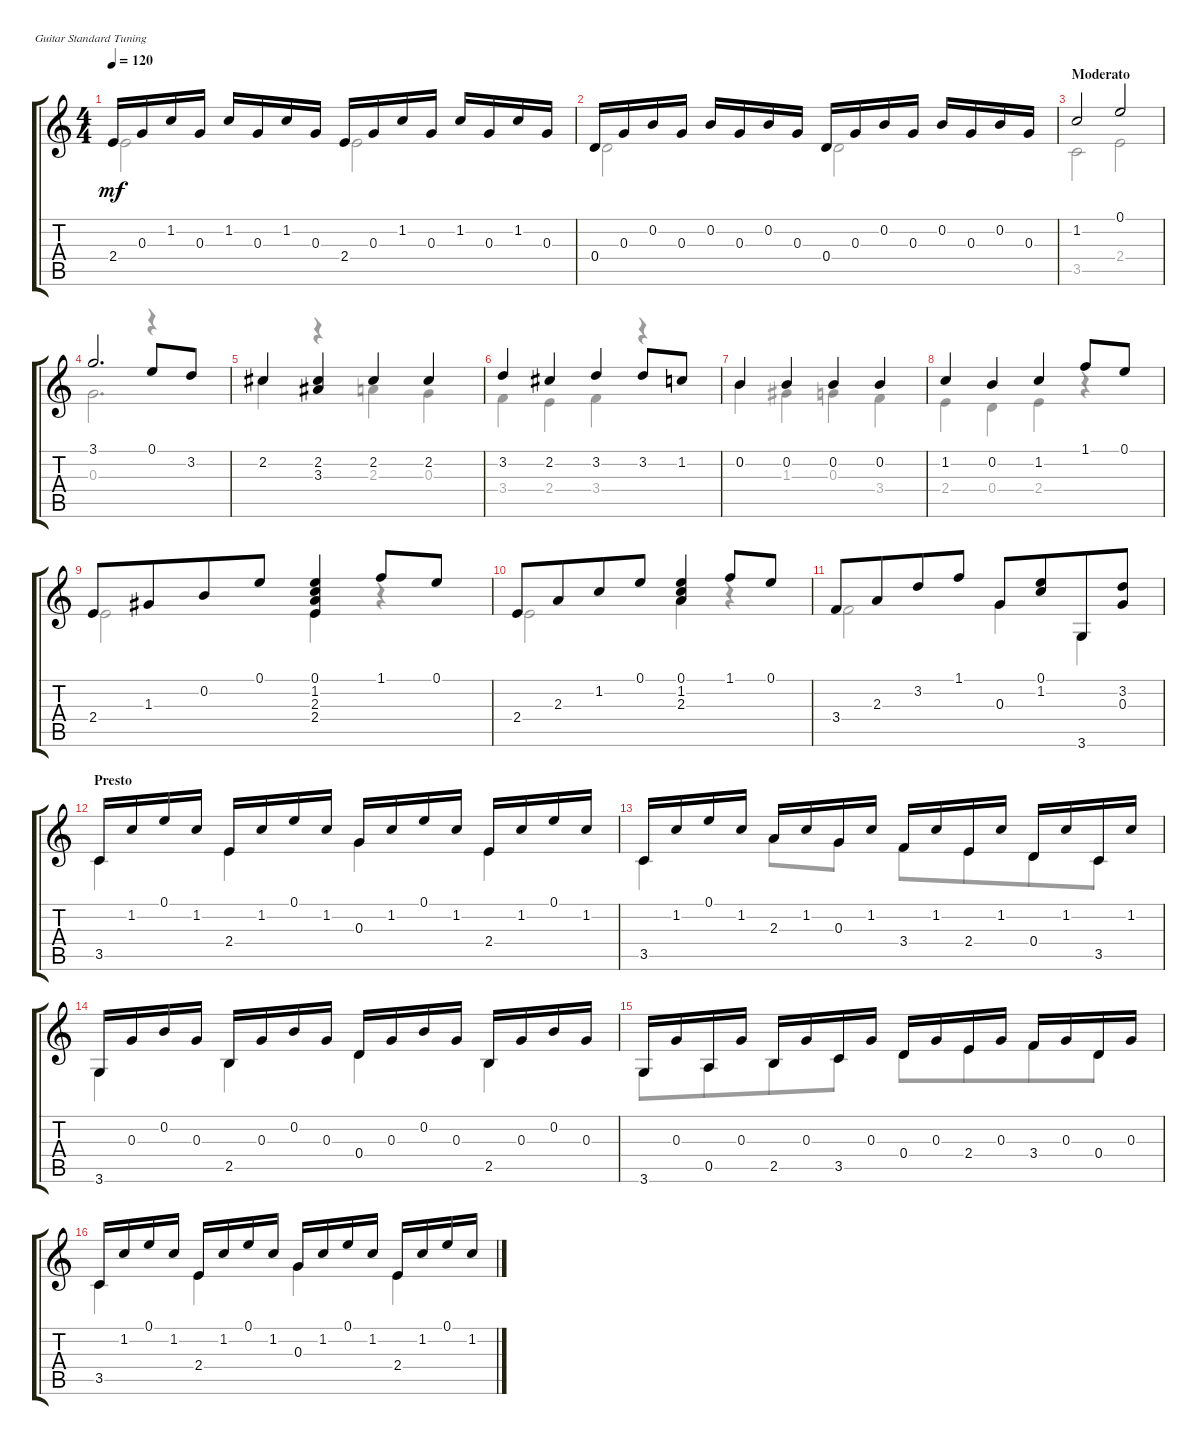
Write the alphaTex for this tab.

\defaultSystemsLayout 4
\bracketExtendMode groupsimilarinstruments
\firstSystemTrackNameOrientation horizontal
\otherSystemsTrackNameOrientation horizontal
\track "" {instrument acousticguitarnylon}
\staff {score tabs}
\tuning (E4 B3 G3 D3 A2 E2)
\voice
\ts (4 4)
\tempo 120
\clef g2
\scale
0.320778
\ks c
2.4.16{dy mf} 0.3.16 1.2.16 0.3.16 1.2.16 0.3.16 1.2.16 0.3.16 2.4.16 0.3.16 1.2.16 0.3.16 1.2.16 0.3.16 1.2.16 0.3.16 |
\scale
0.411742 0.4.16 0.3.16 0.2.16 0.3.16 0.2.16 0.3.16 0.2.16 0.3.16 0.4.16 0.3.16 0.2.16 0.3.16 0.2.16 0.3.16 0.2.16 0.3.16 |
\section ("" "Moderato")
\scale
0.173978 1.2.2 0.1.2 |
\scale
0.21801 3.1.2{d} 0.1.8 3.2.8 |
\scale
0.196092 2.2.4 (2.2 3.3).4 2.2.4 2.2.4 |
3.2.4 2.2.4 3.2.4 3.2.8 1.2.8 |
0.2.4 0.2.4 0.2.4 0.2.4 |
1.2.4 0.2.4 1.2.4 1.1.8 0.1.8 |
2.4.8{beam merge} 1.3.8{beam merge} 0.2.8{beam merge} 0.1.8 (0.1 1.2 2.3 2.4).4 1.1.8 0.1.8 |
2.4.8{beam merge} 2.3.8{beam merge} 1.2.8 0.1.8 (0.1 1.2 2.3).4 1.1.8 0.1.8 |
3.4.8{beam merge} 2.3.8{beam merge} 3.2.8 1.1.8 0.3.8 (1.2 0.1).8{beam merge} 3.6.8 (3.2 0.3).8 |
\section ("" "Presto")
\scale
0.367013 3.5.16 1.2.16 0.1.16 1.2.16 2.4.16 1.2.16 0.1.16 1.2.16 0.3.16 1.2.16 0.1.16 1.2.16 2.4.16 1.2.16 0.1.16 1.2.16 |
\scale
0.312185 3.5.16 1.2.16 0.1.16 1.2.16 2.3.16 1.2.16 0.3.16 1.2.16 3.4.16 1.2.16 2.4.16 1.2.16 0.4.16 1.2.16 3.5.16 1.2.16 |
\scale
0.320778 3.6.16 0.3.16 0.2.16 0.3.16 2.5.16 0.3.16 0.2.16 0.3.16 0.4.16 0.3.16 0.2.16 0.3.16 2.5.16 0.3.16 0.2.16 0.3.16 |
\scale
0.358445 3.6.16 0.3.16 0.5.16 0.3.16 2.5.16 0.3.16 3.5.16 0.3.16 0.4.16 0.3.16 2.4.16 0.3.16 3.4.16 0.3.16 0.4.16 0.3.16 |
\scale
0.327938 3.5.16 1.2.16 0.1.16 1.2.16 2.4.16 1.2.16 0.1.16 1.2.16 0.3.16 1.2.16 0.1.16 1.2.16 2.4.16 1.2.16 0.1.16 1.2.16
\voice
\clef g2
\ottava regular
\simile none
\scale
0.320778
\ks c
2.4.2{dy mf} 2.4.2 |
\scale
0.411742 0.4.2 0.4.2 |
\scale
0.173978 3.5.2 2.4.2 |
\scale
0.21801 0.3.2{d} r.4 |
\scale
0.196092 2.2.4 r.4 2.3.4 0.3.4 |
3.4.4 2.4.4 3.4.4 r.4 |
0.2.4 1.3.4 0.3.4 3.4.4 |
2.4.4 0.4.4 2.4.4 r.4 |
2.4.2 2.4.4 r.4 |
2.4.2 2.3.4 r.4 |
3.4.2 0.3.4 3.6.4 |
\scale
0.367013 3.5.4 2.4.4 0.3.4 2.4.4 |
\scale
0.312185 3.5.4 2.3.8 0.3.8 3.4.8{beam merge} 2.4.8{beam merge} 0.4.8{beam merge} 3.5.8{beam merge} |
\scale
0.320778 3.6.4 2.5.4 0.4.4 2.5.4 |
\scale
0.358445 3.6.8{beam merge} 0.5.8{beam merge} 2.5.8{beam merge} 3.5.8{beam split} 0.4.8{beam merge} 2.4.8{beam merge} 3.4.8{beam merge} 0.4.8{beam merge} |
\scale
0.327938 3.5.4 2.4.4 0.3.4 2.4.4
